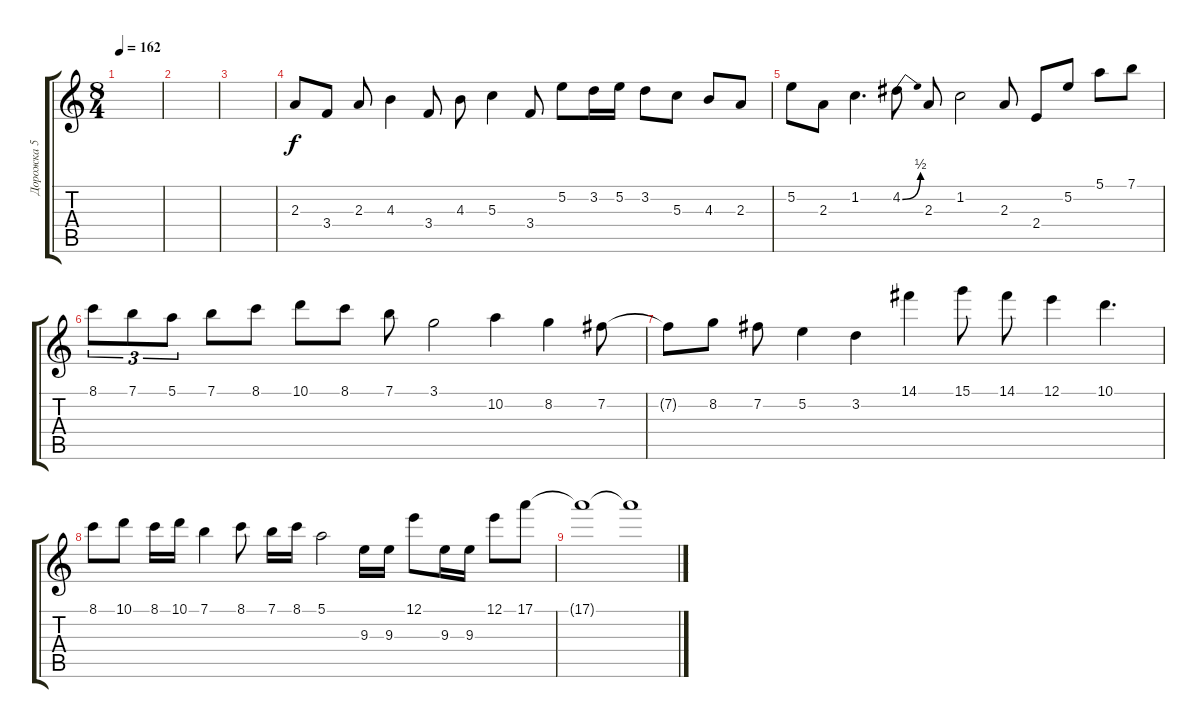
\track ("Дорожка 5" "Дорожка 5") {instrument overdrivenguitar}
\staff {score tabs}
\tuning (E4 B3 G3 D3 A2 E2) {hide}
\ts (8 4)
\tempo 162
\clef g2
\ks c
|
|
|
2.3.8{dy f} 3.4.8 2.3.8 4.3.4 3.4.8 4.3.8 5.3.4 3.4.8 5.2.8 3.2.16 5.2.16 3.2.8 5.3.8 4.3.8 2.3.8 |
5.2.8 2.3.8 1.2.4{d} 4.2{be (bend 0 0 60 2)}.8 2.3.8 1.2.2 2.3.8 2.4.8 5.2.8 5.1.8 7.1.8 |
8.1.8{tu (3 2)} 7.1.8{tu (3 2)} 5.1.8{tu (3 2)} 7.1.8 8.1.8 10.1.8 8.1.8 7.1.8 3.1.2 10.2.4 8.2.4 7.2.8 |
7.2{t}.8 8.2.8 7.2.8 5.2.4 3.2.4 14.1.4 15.1.8 14.1.8 12.1.4 10.1.4{d} |
8.1.8 10.1.8 8.1.16 10.1.16 7.1.4 8.1.8 7.1.16 8.1.16 5.1.2 9.3.16 9.3.16 12.1.8 9.3.16 9.3.16 12.1.8 17.1.8 |
17.1{t}.1 17.1{t}.1
